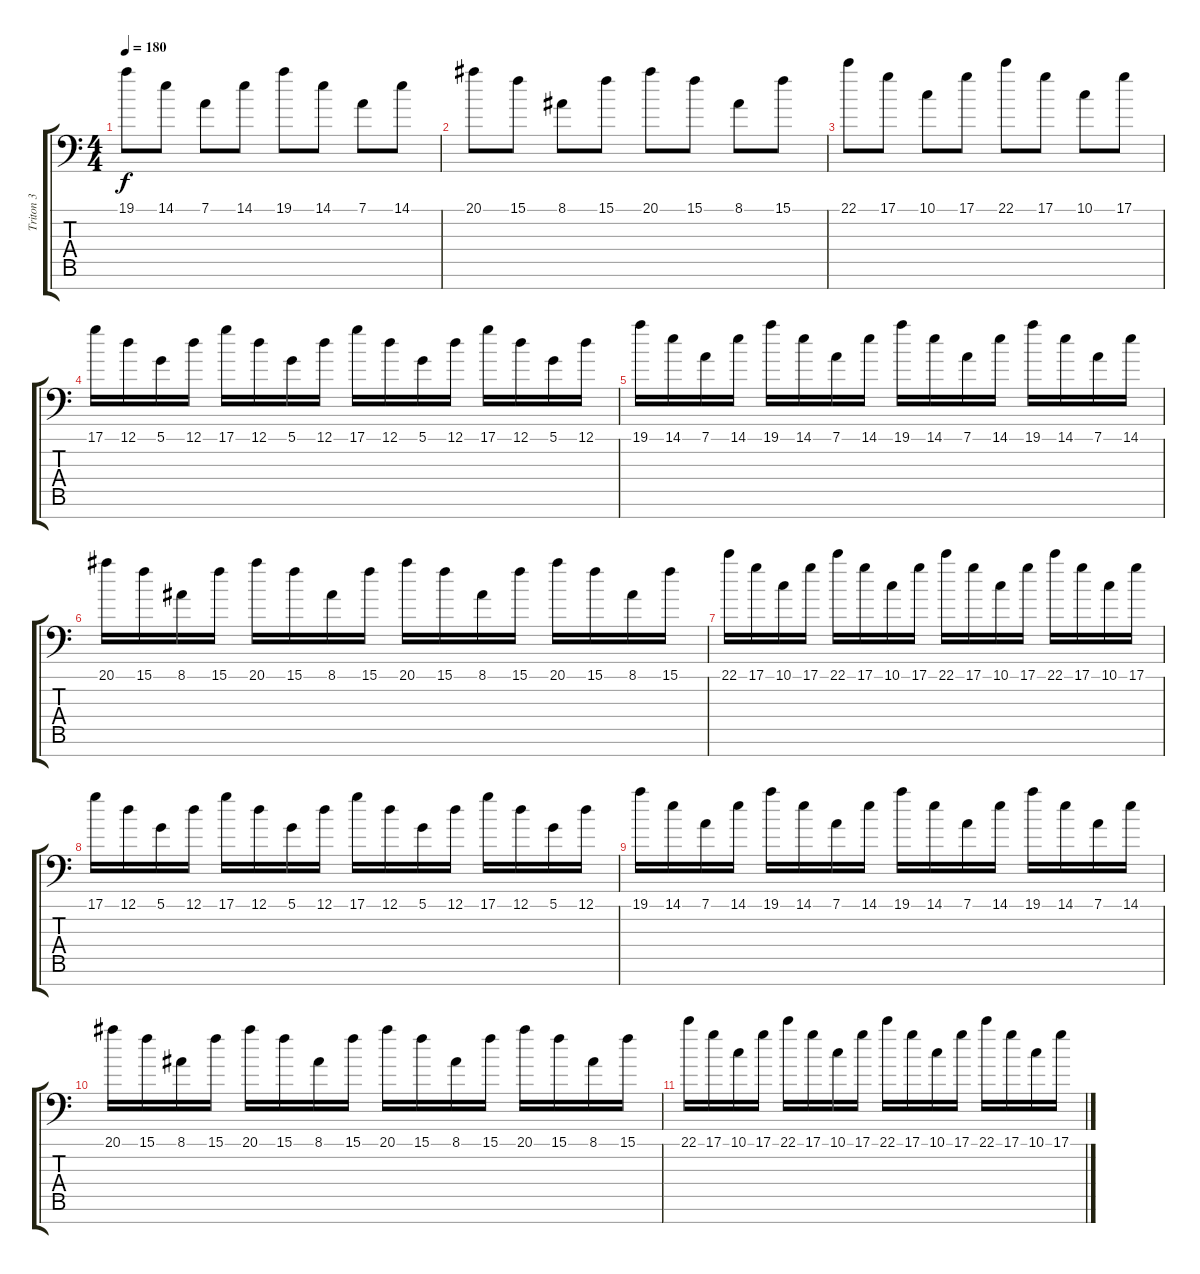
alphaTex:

\track ("Triton 3" "Triton 3") {instrument musicbox}
\staff {score tabs}
\tuning (D4 A3 F3 C3 G2 D2 A1) {hide}
\ts (4 4)
\tempo 180
\clef f4
\ks c
19.1.8{dy f} 14.1.8 7.1.8 14.1.8 19.1.8 14.1.8 7.1.8 14.1.8 |
20.1.8 15.1.8 8.1.8 15.1.8 20.1.8 15.1.8 8.1.8 15.1.8 |
22.1.8 17.1.8 10.1.8 17.1.8 22.1.8 17.1.8 10.1.8 17.1.8 |
17.1.16{volume 16 instrument harpsichord} 12.1.16 5.1.16 12.1.16 17.1.16 12.1.16 5.1.16 12.1.16 17.1.16 12.1.16 5.1.16 12.1.16 17.1.16 12.1.16 5.1.16 12.1.16 |
19.1.16 14.1.16 7.1.16 14.1.16 19.1.16 14.1.16 7.1.16 14.1.16 19.1.16 14.1.16 7.1.16 14.1.16 19.1.16 14.1.16 7.1.16 14.1.16 |
20.1.16 15.1.16 8.1.16 15.1.16 20.1.16 15.1.16 8.1.16 15.1.16 20.1.16 15.1.16 8.1.16 15.1.16 20.1.16 15.1.16 8.1.16 15.1.16 |
22.1.16 17.1.16 10.1.16 17.1.16 22.1.16 17.1.16 10.1.16 17.1.16 22.1.16 17.1.16 10.1.16 17.1.16 22.1.16 17.1.16 10.1.16 17.1.16 |
17.1.16{volume 16 instrument harpsichord} 12.1.16 5.1.16 12.1.16 17.1.16 12.1.16 5.1.16 12.1.16 17.1.16 12.1.16 5.1.16 12.1.16 17.1.16 12.1.16 5.1.16 12.1.16 |
19.1.16 14.1.16 7.1.16 14.1.16 19.1.16 14.1.16 7.1.16 14.1.16 19.1.16 14.1.16 7.1.16 14.1.16 19.1.16 14.1.16 7.1.16 14.1.16 |
20.1.16 15.1.16 8.1.16 15.1.16 20.1.16 15.1.16 8.1.16 15.1.16 20.1.16 15.1.16 8.1.16 15.1.16 20.1.16 15.1.16 8.1.16 15.1.16 |
22.1.16 17.1.16 10.1.16 17.1.16 22.1.16 17.1.16 10.1.16 17.1.16 22.1.16 17.1.16 10.1.16 17.1.16 22.1.16 17.1.16 10.1.16 17.1.16
